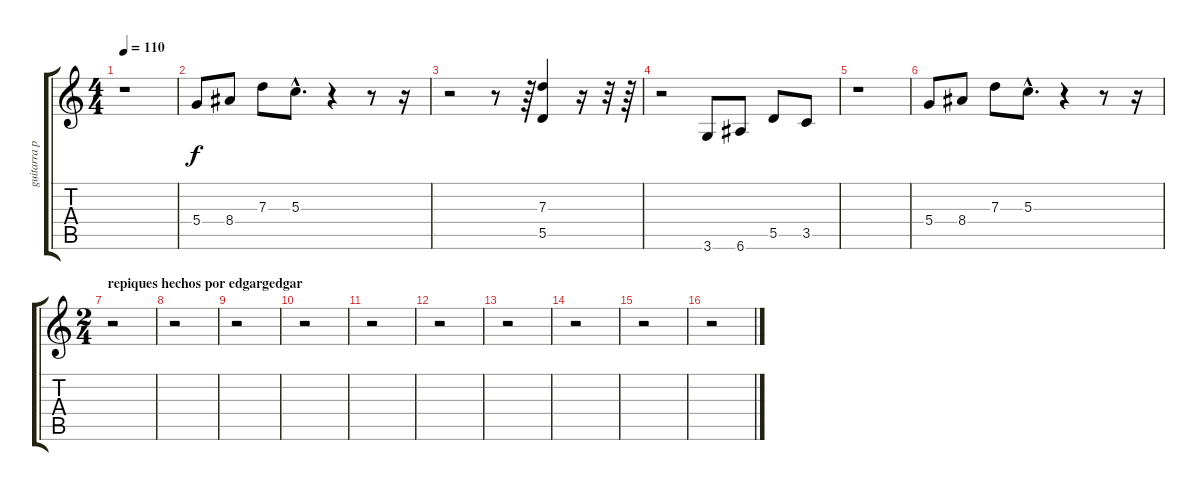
\track ("guitarra principal" "guitarra p") {instrument electricguitarclean}
\staff {score tabs}
\tuning (E4 B3 G3 D3 A2 E2) {hide}
\ts (4 4)
\tempo 110
\clef g2
\ks c
r.1{dy f} |
5.4.8 8.4.8 7.3.8 5.3{hac}.8{d} r.4 r.8 r.16 |
r.2 r.8 r.64 (7.3 5.5).4 r.16 r.32 r.64 |
r.2 3.6.8 6.6.8 5.5.8 3.5.8 |
r.1 |
5.4.8 8.4.8 7.3.8 5.3{hac}.8{d} r.4 r.8 r.16 |
\ts (2 4)
\section ("" "repiques hechos por edgargedgar")
r.2 |
r.2 |
r.2 |
r.2 |
r.2 |
r.2 |
r.2 |
r.2 |
r.2 |
r.2
